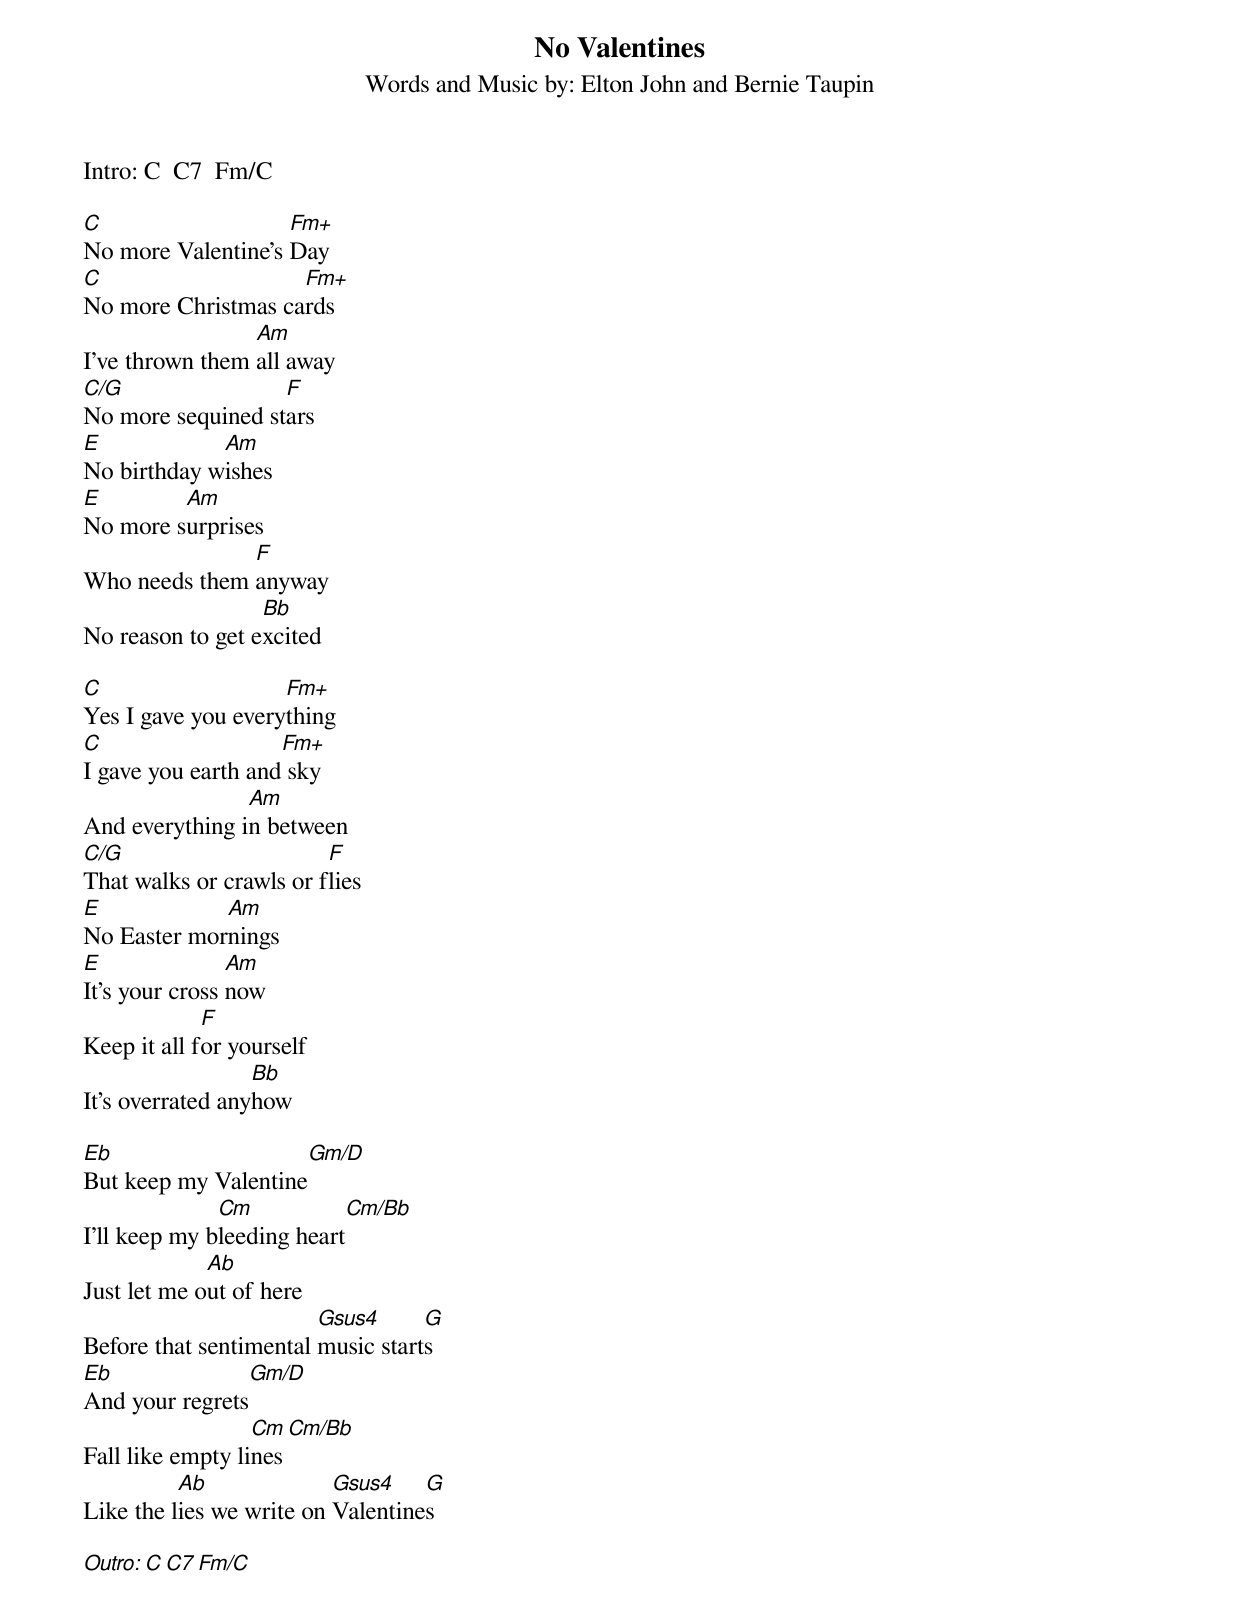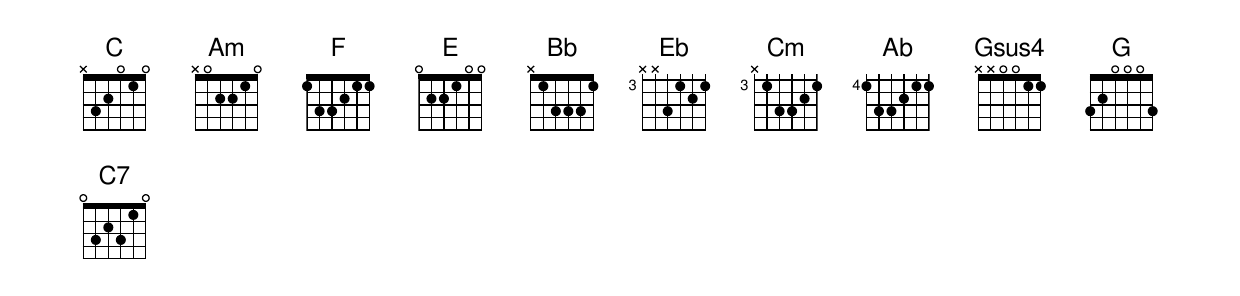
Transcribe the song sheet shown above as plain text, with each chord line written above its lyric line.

No Valentines
Words and Music by: Elton John and Bernie Taupin

Intro: C  C7  Fm/C

C                   Fm+
No more Valentine's Day
C                   Fm+
No more Christmas cards
                 Am
I've thrown them all away
C/G                F
No more sequined stars
E            Am
No birthday wishes
E        Am
No more surprises
               F
Who needs them anyway
                  Bb
No reason to get excited

C                   Fm+
Yes I gave you everything
C                   Fm+
I gave you earth and sky
                Am
And everything in between
C/G                      F
That walks or crawls or flies
E            Am
No Easter mornings
E               Am
It's your cross now
             F
Keep it all for yourself
                  Bb
It's overrated anyhow

Eb                    Gm/D
But keep my Valentine
              Cm           Cm/Bb
I'll keep my bleeding heart
             Ab
Just let me out of here
                        Gsus4      G
Before that sentimental music starts
Eb               Gm/D
And your regrets
                  Cm   Cm/Bb
Fall like empty lines
          Ab              Gsus4    G
Like the lies we write on Valentines

Outro: C  C7  Fm/C
